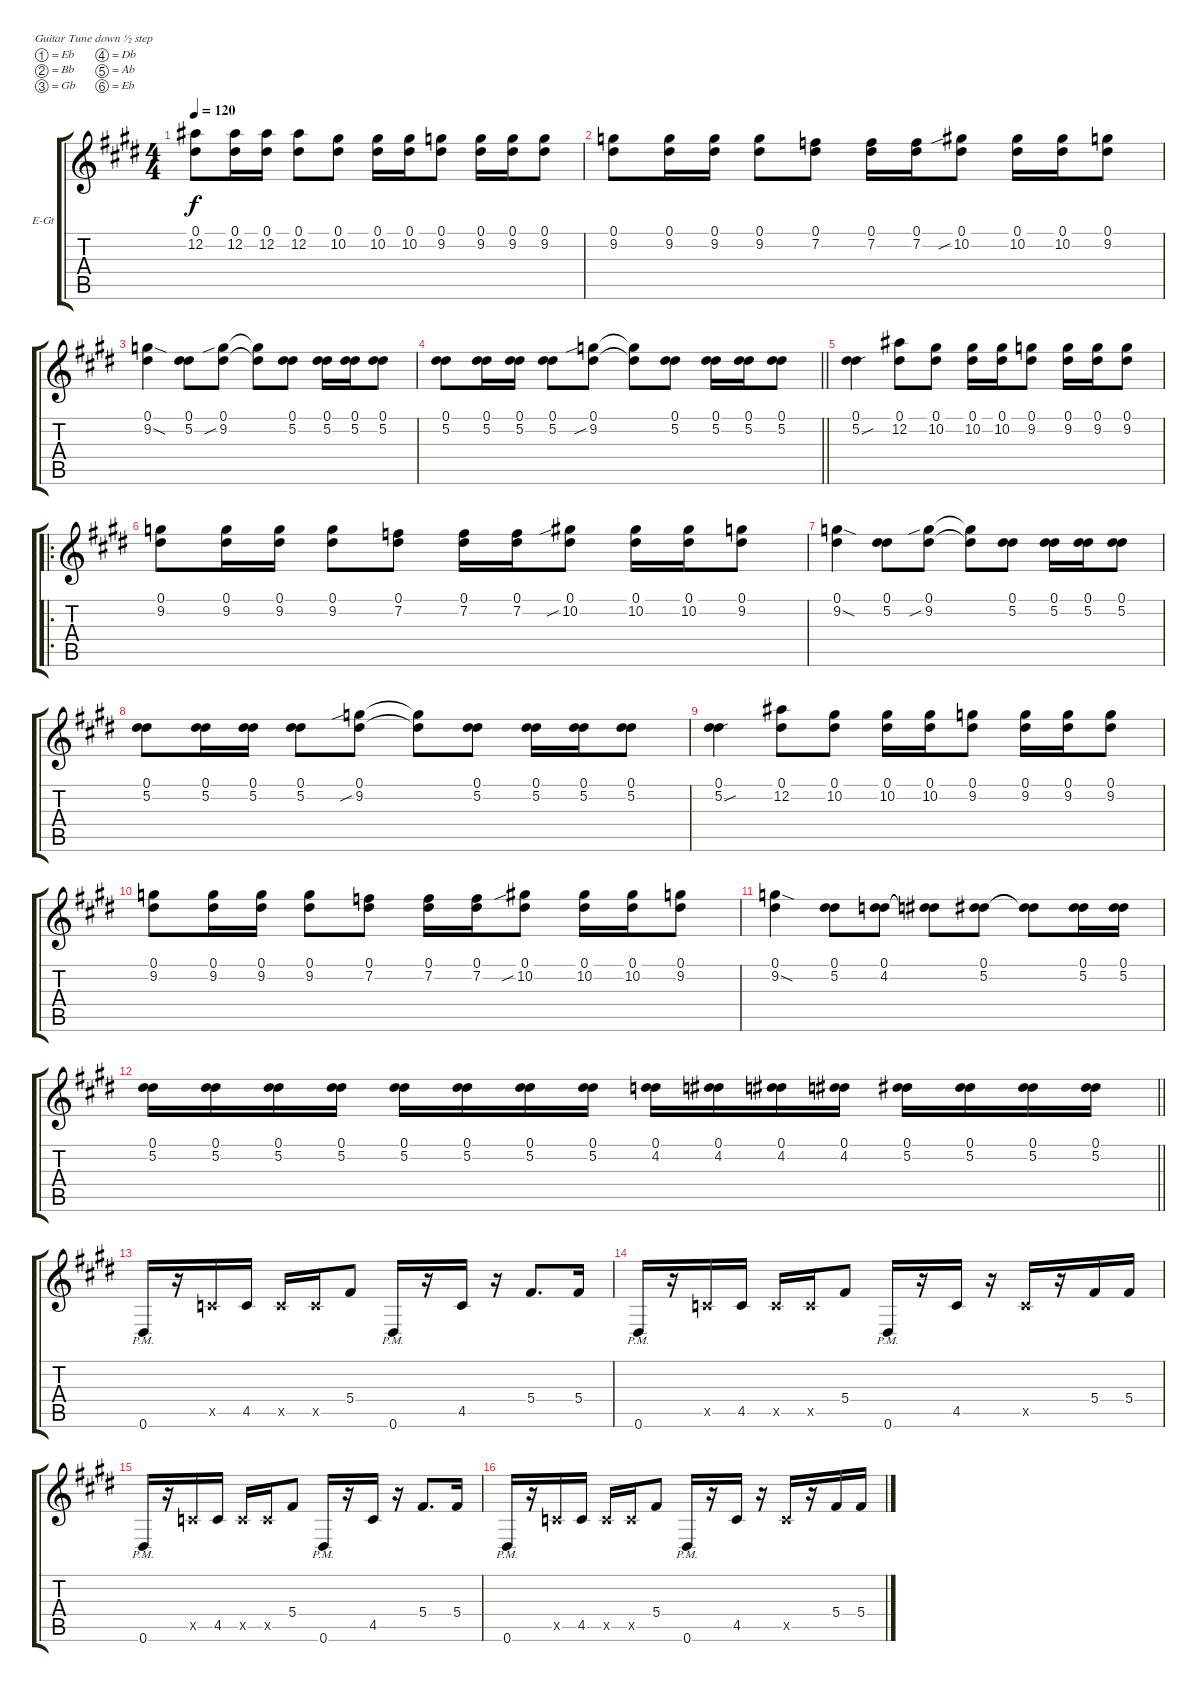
\bracketExtendMode groupsimilarinstruments
\firstSystemTrackNameOrientation horizontal
\otherSystemsTrackNameOrientation horizontal
\track ("Untitled" "E-Gt") {instrument overdrivenguitar}
\staff {score tabs}
\tuning (Eb4 Bb3 Gb3 Db3 Ab2 Eb2)
\ts (4 4)
\beaming (8 2 2 2 2)
\tempo 120
\clef g2
\ks e
(0.1 12.2).8{dy f instrument overdrivenguitar} (0.1 12.2).16 (0.1 12.2).16 (0.1 12.2).8 (0.1 10.2).8 (0.1 10.2).16 (0.1 10.2).16 (0.1 9.2).8 (0.1 9.2).16 (0.1 9.2).16 (0.1 9.2).8 |
\ks c#minor
(0.1 9.2).8 (0.1 9.2).16 (0.1 9.2).16 (0.1 9.2).8 (0.1 7.2).8 (0.1 7.2).16 (0.1 7.2).16 (0.1 10.2{sib}).8 (0.1 10.2).16 (0.1 10.2).16 (0.1 9.2).8 |
(0.1 9.2{sod}).4 (0.1 5.2).8 (0.1 9.2{sib}).8 (0.1{t} 9.2{t}).8 (0.1 5.2).8 (0.1 5.2).16 (0.1 5.2).16 (0.1 5.2).8 |
\barLineRight lightlight
(0.1 5.2).8 (0.1 5.2).16 (0.1 5.2).16 (0.1 5.2).8 (0.1 9.2{sib}).8 (0.1{t} 9.2{t}).8 (0.1 5.2).8 (0.1 5.2).16 (0.1 5.2).16 (0.1 5.2).8 |
\ks e
(0.1 5.2{sou}).4 (0.1 12.2).8 (0.1 10.2).8 (0.1 10.2).16 (0.1 10.2).16 (0.1 9.2).8 (0.1 9.2).16 (0.1 9.2).16 (0.1 9.2).8 |
\ro
\ks c#minor
(0.1 9.2).8 (0.1 9.2).16 (0.1 9.2).16 (0.1 9.2).8 (0.1 7.2).8 (0.1 7.2).16 (0.1 7.2).16 (0.1 10.2{sib}).8 (0.1 10.2).16 (0.1 10.2).16 (0.1 9.2).8 |
(0.1 9.2{sod}).4 (0.1 5.2).8 (0.1 9.2{sib}).8 (0.1{t} 9.2{t}).8 (0.1 5.2).8 (0.1 5.2).16 (0.1 5.2).16 (0.1 5.2).8 |
(0.1 5.2).8 (0.1 5.2).16 (0.1 5.2).16 (0.1 5.2).8 (0.1 9.2{sib}).8 (0.1{t} 9.2{t}).8 (0.1 5.2).8 (0.1 5.2).16 (0.1 5.2).16 (0.1 5.2).8 |
(0.1 5.2{sou}).4 (0.1 12.2).8 (0.1 10.2).8 (0.1 10.2).16 (0.1 10.2).16 (0.1 9.2).8 (0.1 9.2).16 (0.1 9.2).16 (0.1 9.2).8 |
(0.1 9.2).8 (0.1 9.2).16 (0.1 9.2).16 (0.1 9.2).8 (0.1 7.2).8 (0.1 7.2).16 (0.1 7.2).16 (0.1 10.2{sib}).8 (0.1 10.2).16 (0.1 10.2).16 (0.1 9.2).8 |
(0.1 9.2{sod}).4 (0.1 5.2).8 (0.1 4.2).8 (0.1{t} 4.2{t}).8 (0.1 5.2).8 (0.1{t} 5.2{t}).8 (0.1 5.2).16 (0.1 5.2).16 |
\barLineRight lightlight
(0.1 5.2).16 (0.1 5.2).16 (0.1 5.2).16 (0.1 5.2).16 (0.1 5.2).16 (0.1 5.2).16 (0.1 5.2).16 (0.1 5.2).16 (0.1 4.2).16 (0.1 4.2).16 (0.1 4.2).16 (0.1 4.2).16 (0.1 5.2).16 (0.1 5.2).16 (0.1 5.2).16 (0.1 5.2).16 |
\section ("" " ")
0.6{pm}.16 r.16 4.5{x}.16 4.5.16 4.5{x}.16 4.5{x}.16 5.4.8 0.6{pm}.16 r.16 4.5.16 r.16 5.4.8{d} 5.4.16 |
0.6{pm}.16 r.16 4.5{x}.16 4.5.16 4.5{x}.16 4.5{x}.16 5.4.8 0.6{pm}.16 r.16 4.5.16 r.16 4.5{x}.16 r.16 5.4.16 5.4.16 |
0.6{pm}.16 r.16 4.5{x}.16 4.5.16 4.5{x}.16 4.5{x}.16 5.4.8 0.6{pm}.16 r.16 4.5.16 r.16 5.4.8{d} 5.4.16 |
0.6{pm}.16 r.16 4.5{x}.16 4.5.16 4.5{x}.16 4.5{x}.16 5.4.8 0.6{pm}.16 r.16 4.5.16 r.16 4.5{x}.16 r.16 5.4.16 5.4.16
